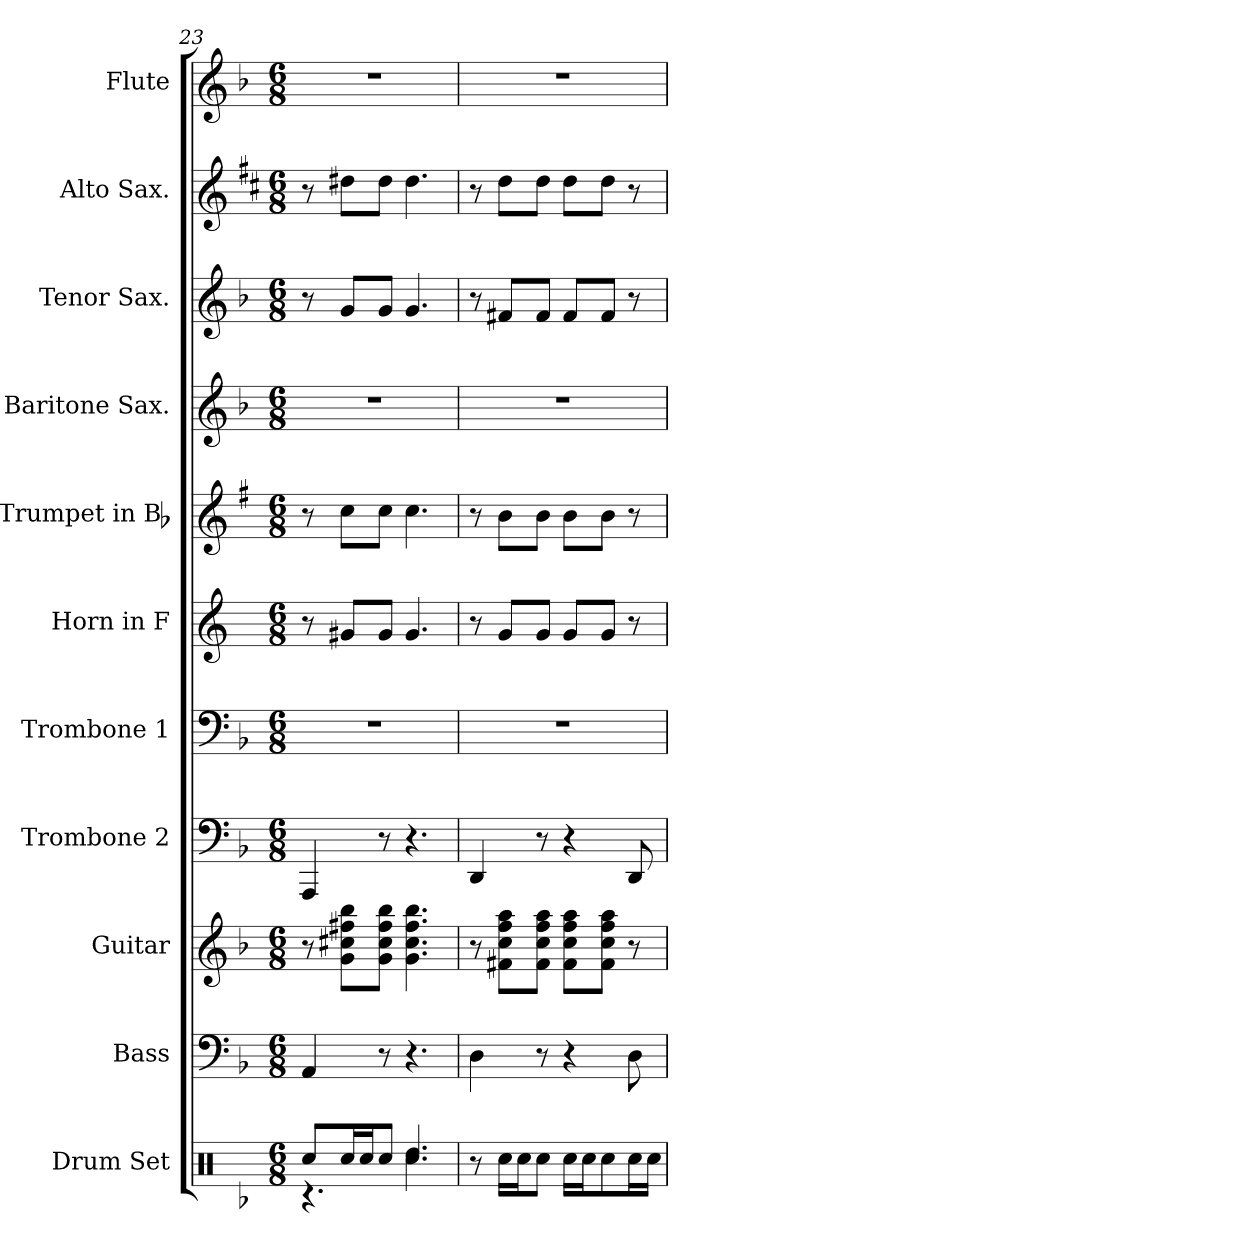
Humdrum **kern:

**kern	**kern	**kern	**kern	**kern	**kern	**kern	**kern	**kern	**kern	**kern
*part11	*part10	*part9	*part8	*part7	*part6	*part5	*part4	*part3	*part2	*part1
*staff11	*staff10	*staff9	*staff8	*staff7	*staff6	*staff5	*staff4	*staff3	*staff2	*staff1
*I"Drum Set	*I"Bass	*I"Guitar	*I"Trombone 2	*I"Trombone 1	*I"Horn in F	*I"Trumpet in Bb	*I"Baritone Sax.	*I"Tenor Sax.	*I"Alto Sax.	*I"Flute
*I'D. S.	*I'Bass	*I'Gtr.	*I'Tbn. 2	*I'Tbn. 1	*I'Hn.	*	*I'B. Sx.	*I'T. Sx.	*I'A. Sx.	*I'Fl.
*clefX	*clefF4	*clefG2	*clefF4	*clefF4	*clefG2	*clefG2	*clefG2	*clefG2	*clefG2	*clefG2
*	*ITrd7c12	*ITrd7c12	*	*	*ITrd4c7	*ITrd1c2	*ITrd12c21	*ITrd8c14	*ITrd5c9	*
*k[b-]	*k[b-]	*k[b-]	*k[b-]	*k[b-]	*k[b-]	*k[b-]	*k[b-]	*k[b-]	*k[b-]	*k[b-]
*F:	*F:	*F:	*F:	*F:	*F:	*F:	*F:	*F:	*F:	*F:
*M6/8	*M6/8	*M6/8	*M6/8	*M6/8	*M6/8	*M6/8	*M6/8	*M6/8	*M6/8	*M6/8
=23	=23	=23	=23	=23	=23	=23	=23	=23	=23	=23
!LO:N:head=solid	!	!	!	!	!	!	!	!	!	!
*^	*	*	*	*	*	*	*	*	*	*
8Rcc/L	4.rc	4AAA/	8r	4AAA/	2.r	8r	8r	2.r	8r	8r	2.r
!LO:N:head=solid	!	!	!	!	!	!	!	!	!	!	!
16Rcc/L	.	.	8G\ 8c#X\ 8f#X\ 8b-\L	.	.	8c#X/L	8b-\L	.	8G/L	8f#X\L	.
!LO:N:head=solid	!	!	!	!	!	!	!	!	!	!	!
16Rcc/J	.	.	.	.	.	.	.	.	.	.	.
!LO:N:head=solid	!	!	!	!	!	!	!	!	!	!	!
8Rcc/J	.	8r	8G\ 8c#\ 8f#\ 8b-\J	8r	.	8c#/J	8b-\J	.	8G/J	8f#\J	.
4.Rcc/	4.Rdd\	4.r	4.G\ 4.c#\ 4.f#\ 4.b-\	4.r	.	4.c#/	4.b-\	.	4.G/	4.f#\	.
*v	*v	*	*	*	*	*	*	*	*	*	*
=24	=24	=24	=24	=24	=24	=24	=24	=24	=24	=24
8r	4DD\	8r	4DD/	2.r	8r	8r	2.r	8r	8r	2.r
!LO:N:head=solid	!	!	!	!	!	!	!	!	!	!
16Rcc\LL	.	8F#X\ 8c\ 8f\ 8a\L	.	.	8c/L	8a\L	.	8F#X/L	8f\L	.
!LO:N:head=solid	!	!	!	!	!	!	!	!	!	!
16Rcc\J	.	.	.	.	.	.	.	.	.	.
!LO:N:head=solid	!	!	!	!	!	!	!	!	!	!
8Rcc\J	8r	8F#\ 8c\ 8f\ 8a\J	8r	.	8c/J	8a\J	.	8F#/J	8f\J	.
!LO:N:head=solid	!	!	!	!	!	!	!	!	!	!
16Rcc\LL	4r	8F#\ 8c\ 8f\ 8a\L	4r	.	8c/L	8a\L	.	8F#/L	8f\L	.
!LO:N:head=solid	!	!	!	!	!	!	!	!	!	!
16Rcc\J	.	.	.	.	.	.	.	.	.	.
!LO:N:head=solid	!	!	!	!	!	!	!	!	!	!
8Rcc\	.	8F#\ 8c\ 8f\ 8a\J	.	.	8c/J	8a\J	.	8F#/J	8f\J	.
!LO:N:head=solid	!	!	!	!	!	!	!	!	!	!
16Rcc\L	8DD\	8r	8DD/	.	8r	8r	.	8r	8r	.
!LO:N:head=solid	!	!	!	!	!	!	!	!	!	!
16Rcc\JJ	.	.	.	.	.	.	.	.	.	.
=	=	=	=	=	=	=	=	=	=	=
*-	*-	*-	*-	*-	*-	*-	*-	*-	*-	*-
